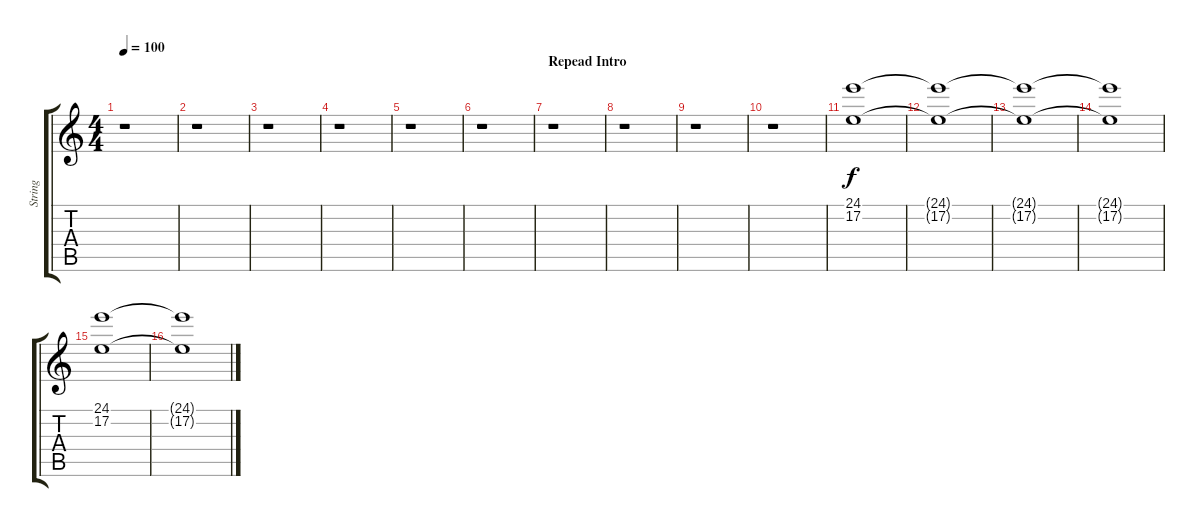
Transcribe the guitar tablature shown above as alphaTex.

\track ("String" "String") {instrument stringensemble1}
\staff {score tabs}
\tuning (E4 B3 G3 D3 A2 E2) {hide}
\ts (4 4)
\tempo 100
\clef g2
\ks c
r.1{dy f} |
r.1 |
r.1 |
r.1 |
r.1 |
r.1 |
\section ("" "Repead Intro")
r.1 |
r.1 |
r.1 |
r.1 |
(24.1 17.2).1 |
(24.1{t} 17.2{t}).1 |
(24.1{t} 17.2{t}).1 |
(24.1{t} 17.2{t}).1 |
(24.1 17.2).1 |
(24.1{t} 17.2{t}).1
